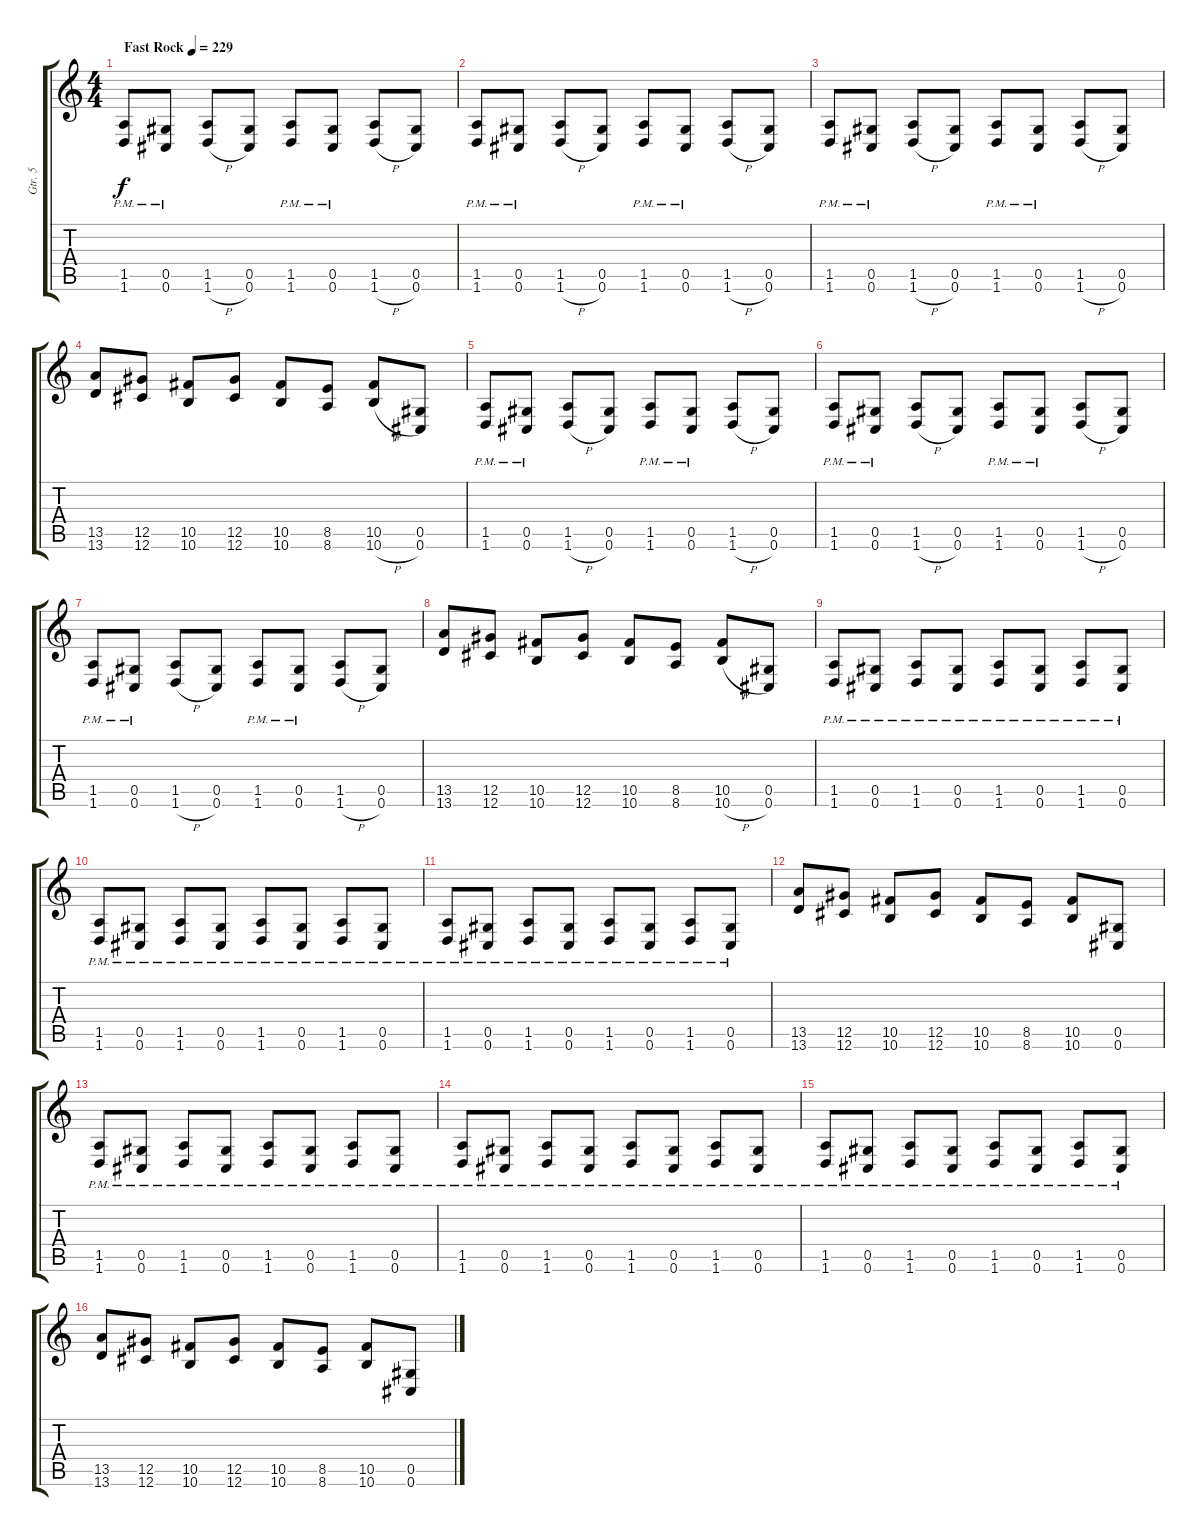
\track ("Gtr. 5" "Gtr. 5") {instrument overdrivenguitar}
\staff {score tabs}
\tuning (Eb4 Bb3 Gb3 Db3 Ab2 Db2) {hide}
\ts (4 4)
\tempo (229 "Fast Rock")
\clef g2
\ks c
(1.5{pm} 1.6{pm}).8{dy f instrument overdrivenguitar} (0.5{pm} 0.6{pm}).8 (1.5 1.6{h}).8 (0.5 0.6).8 (1.5{pm} 1.6{pm}).8 (0.5{pm} 0.6{pm}).8 (1.5 1.6{h}).8 (0.5 0.6).8 |
(1.5{pm} 1.6{pm}).8 (0.5{pm} 0.6{pm}).8 (1.5 1.6{h}).8 (0.5 0.6).8 (1.5{pm} 1.6{pm}).8 (0.5{pm} 0.6{pm}).8 (1.5 1.6{h}).8 (0.5 0.6).8 |
(1.5{pm} 1.6{pm}).8 (0.5{pm} 0.6{pm}).8 (1.5 1.6{h}).8 (0.5 0.6).8 (1.5{pm} 1.6{pm}).8 (0.5{pm} 0.6{pm}).8 (1.5 1.6{h}).8 (0.5 0.6).8 |
(13.5 13.6).8 (12.5 12.6).8 (10.5 10.6).8 (12.5 12.6).8 (10.5 10.6).8 (8.5 8.6).8 (10.5 10.6{h}).8 (0.5 0.6).8 |
(1.5{pm} 1.6{pm}).8 (0.5{pm} 0.6{pm}).8 (1.5 1.6{h}).8 (0.5 0.6).8 (1.5{pm} 1.6{pm}).8 (0.5{pm} 0.6{pm}).8 (1.5 1.6{h}).8 (0.5 0.6).8 |
(1.5{pm} 1.6{pm}).8 (0.5{pm} 0.6{pm}).8 (1.5 1.6{h}).8 (0.5 0.6).8 (1.5{pm} 1.6{pm}).8 (0.5{pm} 0.6{pm}).8 (1.5 1.6{h}).8 (0.5 0.6).8 |
(1.5{pm} 1.6{pm}).8 (0.5{pm} 0.6{pm}).8 (1.5 1.6{h}).8 (0.5 0.6).8 (1.5{pm} 1.6{pm}).8 (0.5{pm} 0.6{pm}).8 (1.5 1.6{h}).8 (0.5 0.6).8 |
(13.5 13.6).8 (12.5 12.6).8 (10.5 10.6).8 (12.5 12.6).8 (10.5 10.6).8 (8.5 8.6).8 (10.5 10.6{h}).8 (0.5 0.6).8 |
(1.5{pm} 1.6{pm}).8 (0.5{pm} 0.6{pm}).8 (1.5{pm} 1.6{pm}).8 (0.5{pm} 0.6{pm}).8 (1.5{pm} 1.6{pm}).8 (0.5{pm} 0.6{pm}).8 (1.5{pm} 1.6{pm}).8 (0.5{pm} 0.6{pm}).8 |
(1.5{pm} 1.6{pm}).8 (0.5{pm} 0.6{pm}).8 (1.5{pm} 1.6{pm}).8 (0.5{pm} 0.6{pm}).8 (1.5{pm} 1.6{pm}).8 (0.5{pm} 0.6{pm}).8 (1.5{pm} 1.6{pm}).8 (0.5{pm} 0.6{pm}).8 |
(1.5{pm} 1.6{pm}).8 (0.5{pm} 0.6{pm}).8 (1.5{pm} 1.6{pm}).8 (0.5{pm} 0.6{pm}).8 (1.5{pm} 1.6{pm}).8 (0.5{pm} 0.6{pm}).8 (1.5{pm} 1.6{pm}).8 (0.5{pm} 0.6{pm}).8 |
(13.5 13.6).8 (12.5 12.6).8 (10.5 10.6).8 (12.5 12.6).8 (10.5 10.6).8 (8.5 8.6).8 (10.5 10.6).8 (0.5 0.6).8 |
(1.5{pm} 1.6{pm}).8 (0.5{pm} 0.6{pm}).8 (1.5{pm} 1.6{pm}).8 (0.5{pm} 0.6{pm}).8 (1.5{pm} 1.6{pm}).8 (0.5{pm} 0.6{pm}).8 (1.5{pm} 1.6{pm}).8 (0.5{pm} 0.6{pm}).8 |
(1.5{pm} 1.6{pm}).8 (0.5{pm} 0.6{pm}).8 (1.5{pm} 1.6{pm}).8 (0.5{pm} 0.6{pm}).8 (1.5{pm} 1.6{pm}).8 (0.5{pm} 0.6{pm}).8 (1.5{pm} 1.6{pm}).8 (0.5{pm} 0.6{pm}).8 |
(1.5{pm} 1.6{pm}).8 (0.5{pm} 0.6{pm}).8 (1.5{pm} 1.6{pm}).8 (0.5{pm} 0.6{pm}).8 (1.5{pm} 1.6{pm}).8 (0.5{pm} 0.6{pm}).8 (1.5{pm} 1.6{pm}).8 (0.5{pm} 0.6{pm}).8 |
(13.5 13.6).8 (12.5 12.6).8 (10.5 10.6).8 (12.5 12.6).8 (10.5 10.6).8 (8.5 8.6).8 (10.5 10.6).8 (0.5 0.6).8
